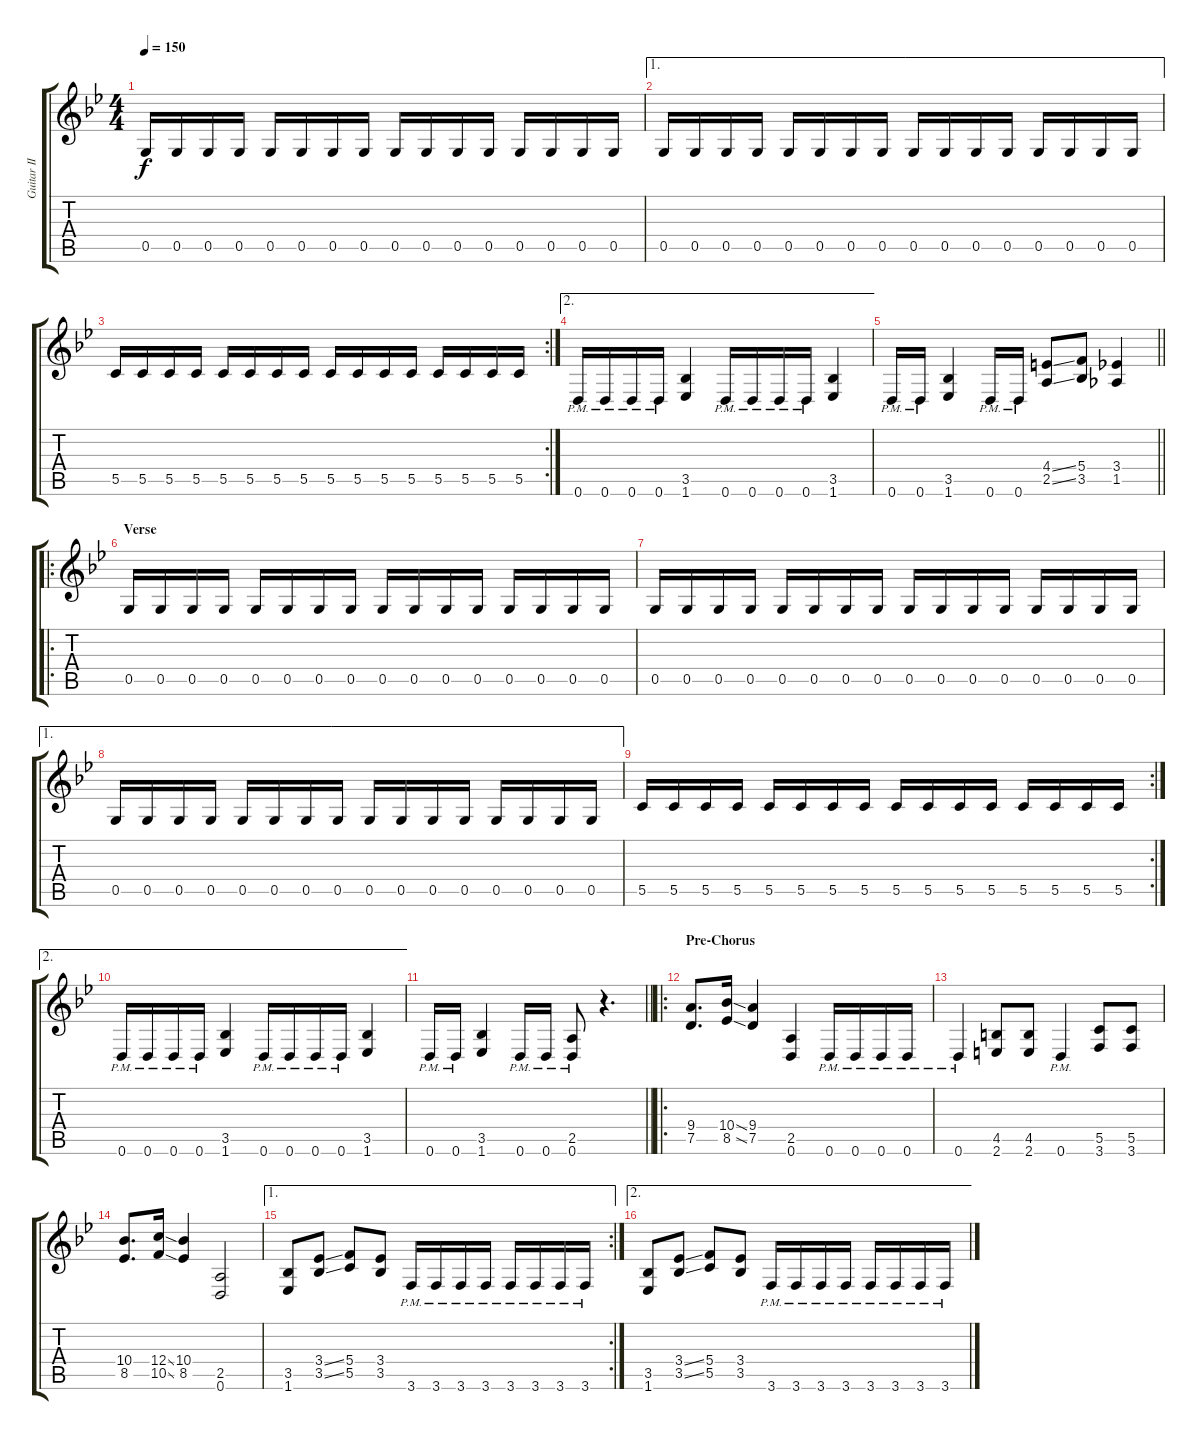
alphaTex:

\track ("Guitar II" "Guitar II") {instrument distortionguitar}
\staff {score tabs}
\tuning (D4 A3 F3 C3 G2 D2) {hide}
\ts (4 4)
\tempo 150
\clef g2
\ks gminor
0.5.16{dy f} 0.5.16 0.5.16 0.5.16 0.5.16 0.5.16 0.5.16 0.5.16 0.5.16 0.5.16 0.5.16 0.5.16 0.5.16 0.5.16 0.5.16 0.5.16 |
\ae 1
0.5.16 0.5.16 0.5.16 0.5.16 0.5.16 0.5.16 0.5.16 0.5.16 0.5.16 0.5.16 0.5.16 0.5.16 0.5.16 0.5.16 0.5.16 0.5.16 |
\rc 2
5.5.16 5.5.16 5.5.16 5.5.16 5.5.16 5.5.16 5.5.16 5.5.16 5.5.16 5.5.16 5.5.16 5.5.16 5.5.16 5.5.16 5.5.16 5.5.16 |
\ae 2
0.6{pm}.16 0.6{pm}.16 0.6{pm}.16 0.6{pm}.16 (3.5 1.6).4 0.6{pm}.16 0.6{pm}.16 0.6{pm}.16 0.6{pm}.16 (3.5 1.6).4 |
\barLineRight lightlight
0.6{pm}.16 0.6{pm}.16 (3.5 1.6).4 0.6{pm}.16 0.6{pm}.16 (4.4{ss} 2.5{ss}).8 (5.4 3.5).8 (3.4 1.5).4 |
\ro
\section ("" "Verse")
0.5.16 0.5.16 0.5.16 0.5.16 0.5.16 0.5.16 0.5.16 0.5.16 0.5.16 0.5.16 0.5.16 0.5.16 0.5.16 0.5.16 0.5.16 0.5.16 |
0.5.16 0.5.16 0.5.16 0.5.16 0.5.16 0.5.16 0.5.16 0.5.16 0.5.16 0.5.16 0.5.16 0.5.16 0.5.16 0.5.16 0.5.16 0.5.16 |
\ae 1
0.5.16 0.5.16 0.5.16 0.5.16 0.5.16 0.5.16 0.5.16 0.5.16 0.5.16 0.5.16 0.5.16 0.5.16 0.5.16 0.5.16 0.5.16 0.5.16 |
\rc 2
5.5.16 5.5.16 5.5.16 5.5.16 5.5.16 5.5.16 5.5.16 5.5.16 5.5.16 5.5.16 5.5.16 5.5.16 5.5.16 5.5.16 5.5.16 5.5.16 |
\ae 2
0.6{pm}.16 0.6{pm}.16 0.6{pm}.16 0.6{pm}.16 (3.5 1.6).4 0.6{pm}.16 0.6{pm}.16 0.6{pm}.16 0.6{pm}.16 (3.5 1.6).4 |
\barLineRight lightlight
0.6{pm}.16 0.6{pm}.16 (3.5 1.6).4 0.6{pm}.16 0.6{pm}.16 (2.5{pm} 0.6{pm}).8 r.4{d} |
\ro
\section ("" "Pre-Chorus")
(9.4 7.5).8{d} (10.4{ss} 8.5{ss}).16 (9.4 7.5).4 (2.5 0.6).4 0.6{pm}.16 0.6{pm}.16 0.6{pm}.16 0.6{pm}.16 |
0.6{pm}.4 (4.5 2.6).8 (4.5 2.6).8 0.6{pm}.4 (5.5 3.6).8 (5.5 3.6).8 |
(10.4 8.5).8{d} (12.4{ss} 10.5{ss}).16 (10.4 8.5).4 (2.5 0.6).2 |
\ae 1
\rc 2
(3.5 1.6).8 (3.4{ss} 3.5{ss}).8 (5.4 5.5).8 (3.4 3.5).8 3.6{pm}.16 3.6{pm}.16 3.6{pm}.16 3.6{pm}.16 3.6{pm}.16 3.6{pm}.16 3.6{pm}.16 3.6{pm}.16 |
\ae 2
(3.5 1.6).8 (3.4{ss} 3.5{ss}).8 (5.4 5.5).8 (3.4 3.5).8 3.6{pm}.16 3.6{pm}.16 3.6{pm}.16 3.6{pm}.16 3.6{pm}.16 3.6{pm}.16 3.6{pm}.16 3.6{pm}.16
